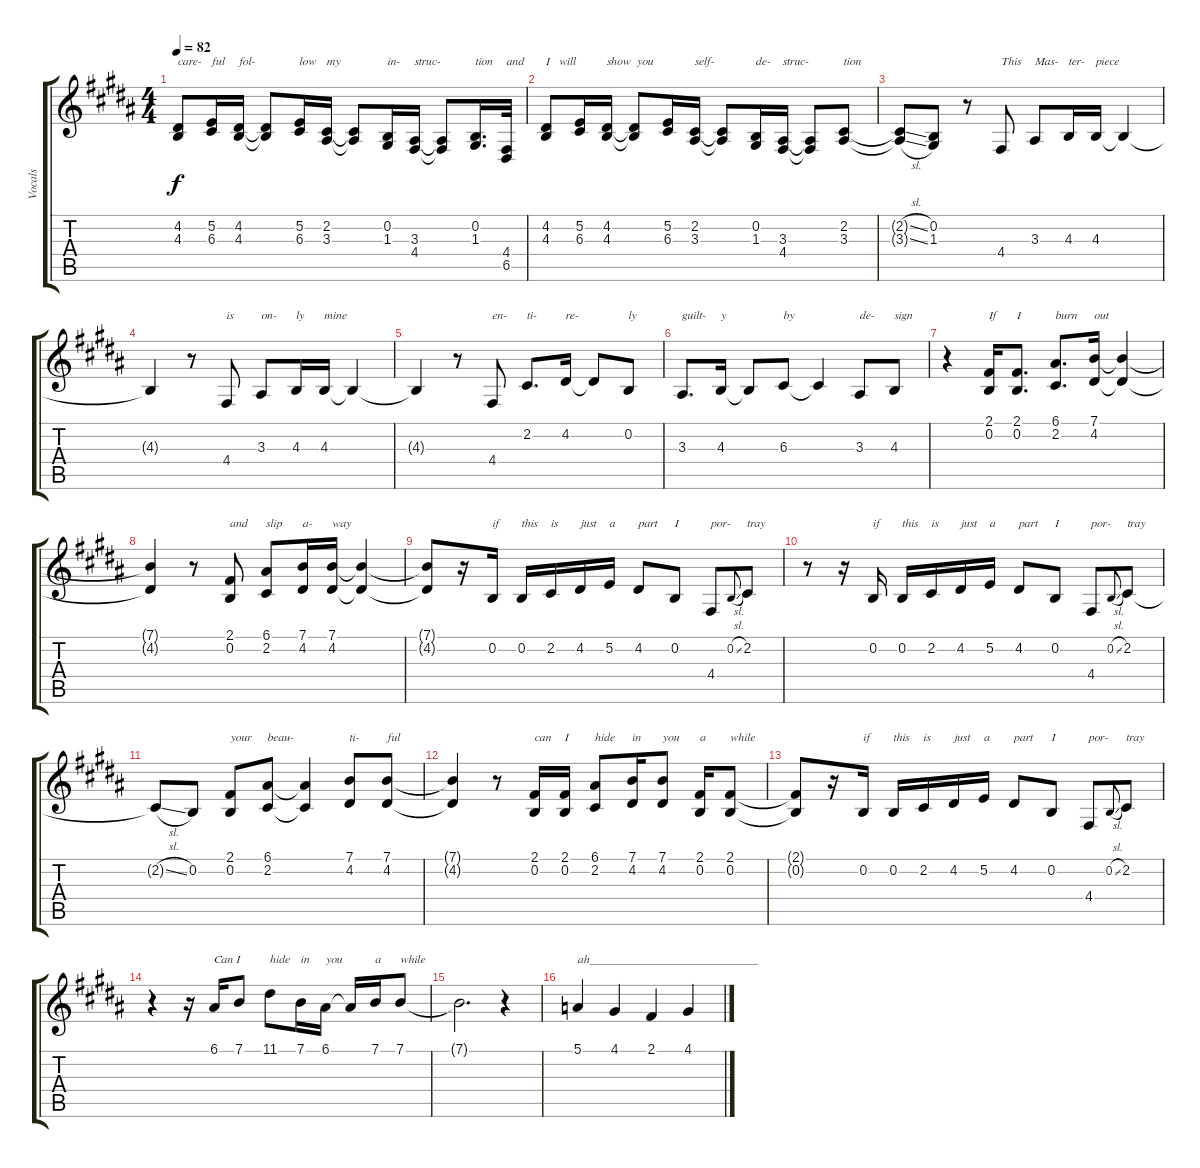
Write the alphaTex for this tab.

\track ("Vocals" "Vocals") {instrument choiraahs}
\staff {score tabs}
\tuning (E4 B3 G3 D3 A2 E2) {hide}
\ts (4 4)
\tempo 82
\clef g2
\ks b
(4.2 4.3).8{txt "care-" dy f} (5.2 6.3).16{txt "ful"} (4.2 4.3).16{txt "fol-"} (4.2{t} 4.3{t}).8 (5.2 6.3).16{txt "low"} (2.2 3.3).16{txt "my"} (2.2{t} 3.3{t}).8 (0.2 1.3).16{txt "in-"} (3.3 4.4).16{txt "struc-"} (3.3{t} 4.4{t}).8 (0.2 1.3).16{d txt "tion"} (4.4 6.5).32{txt "and"} |
(4.2 4.3).8{txt "I   will"} (5.2 6.3).16 (4.2 4.3).16{txt "show  you"} (4.2{t} 4.3{t}).8 (5.2 6.3).16 (2.2 3.3).16{txt "self-"} (2.2{t} 3.3{t}).8 (0.2 1.3).16{txt "de-"} (3.3 4.4).16{txt "struc-"} (3.3{t} 4.4{t}).8 (2.2 3.3).8{txt "tion"} |
(2.2{sl t} 3.3{sl t}).8 (0.2 1.3).8 r.8 4.4.8{txt "This"} 3.3.8{txt "Mas-"} 4.3.16{txt "ter-"} 4.3.16{txt "piece"} 4.3{t}.4 |
4.3{t}.4 r.8 4.4.8{txt "is"} 3.3.8{txt "on-"} 4.3.16{txt "ly"} 4.3.16{txt "mine"} 4.3{t}.4 |
4.3{t}.4 r.8 4.4.8{txt "en-"} 2.2.8{d txt "ti-"} 4.2.16{txt "re-"} 4.2{t}.8 0.2.8{txt "ly"} |
3.3.8{d txt "guilt-"} 4.3.16{txt "y"} 4.3{t}.8 6.3.8{txt "by"} 6.3{t}.4 3.3.8{txt "de-"} 4.3.8{txt "sign"} |
r.4 (2.1 0.2).16{txt "If"} (2.1 0.2).8{d txt "I"} (6.1 2.2).8{d txt "burn"} (7.1 4.2).16{txt "out"} (7.1{t} 4.2{t}).4 |
(7.1{t} 4.2{t}).4 r.8 (2.1 0.2).8{txt "and"} (6.1 2.2).8{txt "slip"} (7.1 4.2).16{txt "a-"} (7.1 4.2).16{txt "way"} (7.1{t} 4.2{t}).4 |
(7.1{t} 4.2{t}).8 r.16 0.2.16{txt "if"} 0.2.16{txt "this"} 2.2.16{txt "is"} 4.2.16{txt "just"} 5.2.16{txt "a"} 4.2.8{txt "part"} 0.2.8{txt "I"} 4.4.8{txt "por-"} 0.2{sl}.8{gr onbeat} 2.2.8{txt "tray"} |
r.8 r.16 0.2.16{txt "if"} 0.2.16{txt "this"} 2.2.16{txt "is"} 4.2.16{txt "just"} 5.2.16{txt "a"} 4.2.8{txt "part"} 0.2.8{txt "I"} 4.4.8{txt "por-"} 0.2{sl}.8{gr onbeat} 2.2.8{txt "tray"} |
2.2{sl t}.8 0.2.8 (2.1 0.2).8{txt "your"} (6.1 2.2).8{txt "beau-"} (6.1{t} 2.2{t}).4 (7.1 4.2).8{txt "ti-"} (7.1 4.2).8{txt "ful"} |
(7.1{t} 4.2{t}).4 r.8 (2.1 0.2).16{txt "can"} (2.1 0.2).16{txt "I"} (6.1 2.2).8{txt "hide"} (7.1 4.2).16{txt "in"} (7.1 4.2).8{txt "you"} (2.1 0.2).16{txt "a"} (2.1 0.2).8{txt "while"} |
(2.1{t} 0.2{t}).8 r.16 0.2.16{txt "if"} 0.2.16{txt "this"} 2.2.16{txt "is"} 4.2.16{txt "just"} 5.2.16{txt "a"} 4.2.8{txt "part"} 0.2.8{txt "I"} 4.4.8{txt "por-"} 0.2{sl}.8{gr onbeat} 2.2.8{txt "tray"} |
r.4 r.16 6.1.16{txt "Can I"} 7.1.8 11.1.8{txt "hide"} 7.1.16{txt "in"} 6.1.16{txt "you"} 6.1{t}.16 7.1.16{txt "a"} 7.1.8{txt "while"} |
7.1{t}.2{d} r.4 |
5.1.4{txt "ah____________________________"} 4.1.4 2.1.4 4.1.4
